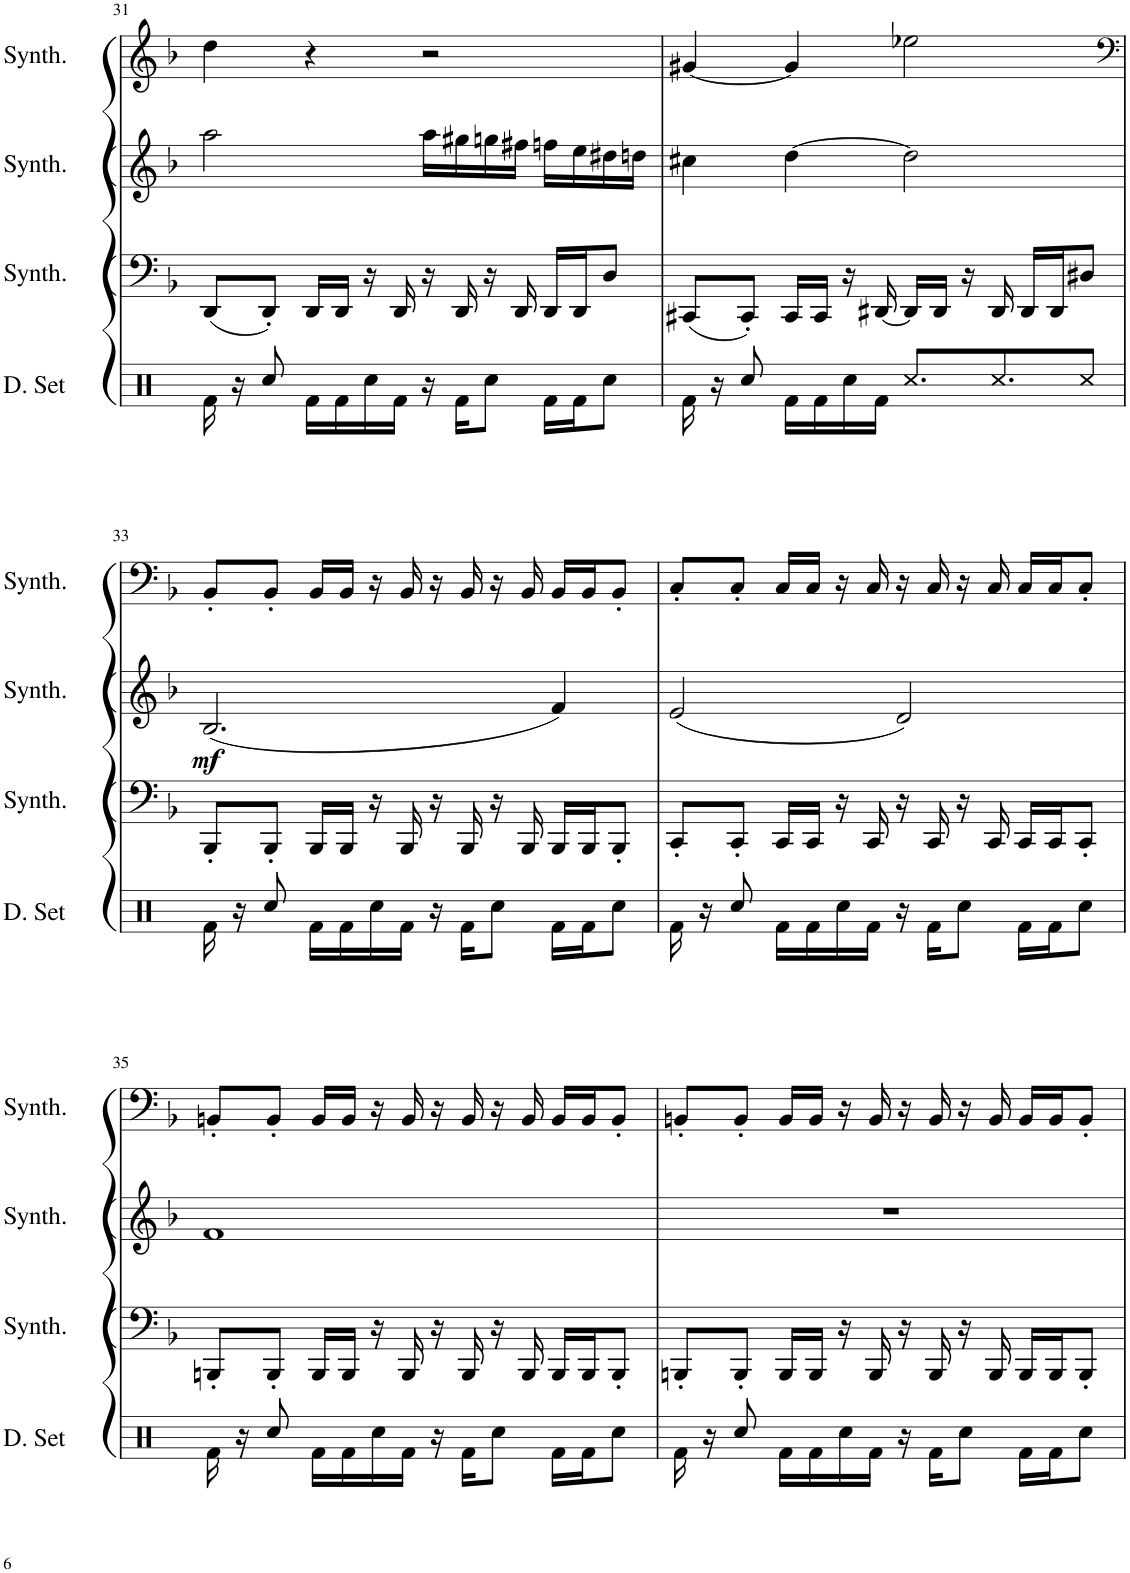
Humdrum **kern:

**kern	**kern	**kern	**dynam	**kern
*part4	*part3	*part2	*part2	*part1
*staff4	*staff3	*staff2	*staff2	*staff1
*I"Drumset	*I"Saw Synthesizer	*I"Square Synthesizer	*	*I"Square Synthesizer
*I'D. Set	*I'Synth.	*I'Synth.	*	*I'Synth.
!!LO:PB:g=z
*clefX	*clefF4	*clefG2	*	*clefG2
*k[]	*k[b-]	*k[b-]	*	*k[b-]
*M4/4	*M4/4	*M4/4	*	*M4/4
=31	=31	=31	=31	=31
16Rf\	(8DD/L	2aa\	.	4dd\
16r	.	.	.	.
8Rcc/	8DD'/J)	.	.	.
16Rf\LL	16DD/LL	.	.	4r
16Rf\	16DD/JJ	.	.	.
16Rcc\	16r	.	.	.
16Rf\JJ	16DD/	.	.	.
16r	16r	16aa\LL	.	2r
16Rf\KL	16DD/	16gg#X\	.	.
8Rcc\J	16r	16ggn\	.	.
.	16DD/	16ff#X\JJ	.	.
16Rf\LL	16DD/LL	16ffn\LL	.	.
16Rf\J	16DD/J	16ee\	.	.
8Rcc\J	8D/J	16dd#X\	.	.
.	.	16ddn\JJ	.	.
=32	=32	=32	=32	=32
16Rf\	(8CC#X/L	4cc#X\	.	[4g#X/
16r	.	.	.	.
8Rcc/	8CC#'/J)	.	.	.
16Rf\LL	16CC#/LL	[4dd\	.	4g#/]
16Rf\	16CC#/JJ	.	.	.
16Rcc\	16r	.	.	.
16Rf\JJ	[16DD#X/	.	.	.
8.Rcc/L	16DD#/LL]	2dd\]	.	2ee-X\
.	16DD#/JJ	.	.	.
.	16r	.	.	.
8.Rcc/	16DD#/	.	.	.
.	16DD#/LL	.	.	.
.	16DD#/J	.	.	.
8Rcc/J	8D#X/J	.	.	.
!!LO:LB:g=z
=33	=33	=33	=33	=33
*	*	*	*	*clefF4
!	!	!	!LO:DY:b	!
16Rf\	8BBB-'/L	(2.B-/	mf	8BB-'/L
16r	.	.	.	.
8Rcc/	8BBB-'/J	.	.	8BB-'/J
16Rf\LL	16BBB-/LL	.	.	16BB-/LL
16Rf\	16BBB-/JJ	.	.	16BB-/JJ
16Rcc\	16r	.	.	16r
16Rf\JJ	16BBB-/	.	.	16BB-/
16r	16r	.	.	16r
16Rf\KL	16BBB-/	.	.	16BB-/
8Rcc\J	16r	.	.	16r
.	16BBB-/	.	.	16BB-/
16Rf\LL	16BBB-/LL	4f/)	.	16BB-/LL
16Rf\J	16BBB-/J	.	.	16BB-/J
8Rcc\J	8BBB-'/J	.	.	8BB-'/J
=34	=34	=34	=34	=34
16Rf\	8CC'/L	(2e/	.	8C'/L
16r	.	.	.	.
8Rcc/	8CC'/J	.	.	8C'/J
16Rf\LL	16CC/LL	.	.	16C/LL
16Rf\	16CC/JJ	.	.	16C/JJ
16Rcc\	16r	.	.	16r
16Rf\JJ	16CC/	.	.	16C/
16r	16r	2d/)	.	16r
16Rf\KL	16CC/	.	.	16C/
8Rcc\J	16r	.	.	16r
.	16CC/	.	.	16C/
16Rf\LL	16CC/LL	.	.	16C/LL
16Rf\J	16CC/J	.	.	16C/J
8Rcc\J	8CC'/J	.	.	8C'/J
!!LO:LB:g=z
=35	=35	=35	=35	=35
16Rf\	8BBBn'/L	1f	.	8BBn'/L
16r	.	.	.	.
8Rcc/	8BBB'/J	.	.	8BB'/J
16Rf\LL	16BBB/LL	.	.	16BB/LL
16Rf\	16BBB/JJ	.	.	16BB/JJ
16Rcc\	16r	.	.	16r
16Rf\JJ	16BBB/	.	.	16BB/
16r	16r	.	.	16r
16Rf\KL	16BBB/	.	.	16BB/
8Rcc\J	16r	.	.	16r
.	16BBB/	.	.	16BB/
16Rf\LL	16BBB/LL	.	.	16BB/LL
16Rf\J	16BBB/J	.	.	16BB/J
8Rcc\J	8BBB'/J	.	.	8BB'/J
=36	=36	=36	=36	=36
16Rf\	8BBBn'/L	1r	.	8BBn'/L
16r	.	.	.	.
8Rcc/	8BBB'/J	.	.	8BB'/J
16Rf\LL	16BBB/LL	.	.	16BB/LL
16Rf\	16BBB/JJ	.	.	16BB/JJ
16Rcc\	16r	.	.	16r
16Rf\JJ	16BBB/	.	.	16BB/
16r	16r	.	.	16r
16Rf\KL	16BBB/	.	.	16BB/
8Rcc\J	16r	.	.	16r
.	16BBB/	.	.	16BB/
16Rf\LL	16BBB/LL	.	.	16BB/LL
16Rf\J	16BBB/J	.	.	16BB/J
8Rcc\J	8BBB'/J	.	.	8BB'/J
=	=	=	=	=
*-	*-	*-	*-	*-
